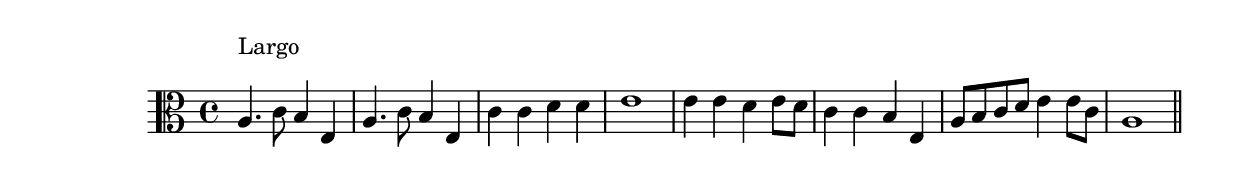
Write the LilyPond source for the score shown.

\version "2.19.49"
%{\header {
  title = "lullabye (Russia)"
  composer = "anonymous"
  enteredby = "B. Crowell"
}%}
\score{{\key a \minor
\time 4/4
%{\tempo 4=70
%}\clef C
\transpose es a{\relative es {
  es4.^\markup{\column { "Largo" " " }} ges8 f4 bes, | es4. ges8 f4 bes, | ges'4 ges as as | bes1 |
  bes4 bes as bes8 as | ges4 ges f bes, | es8 f ges as bes4 bes8 ges | es1
  \bar "||"
}}

}}